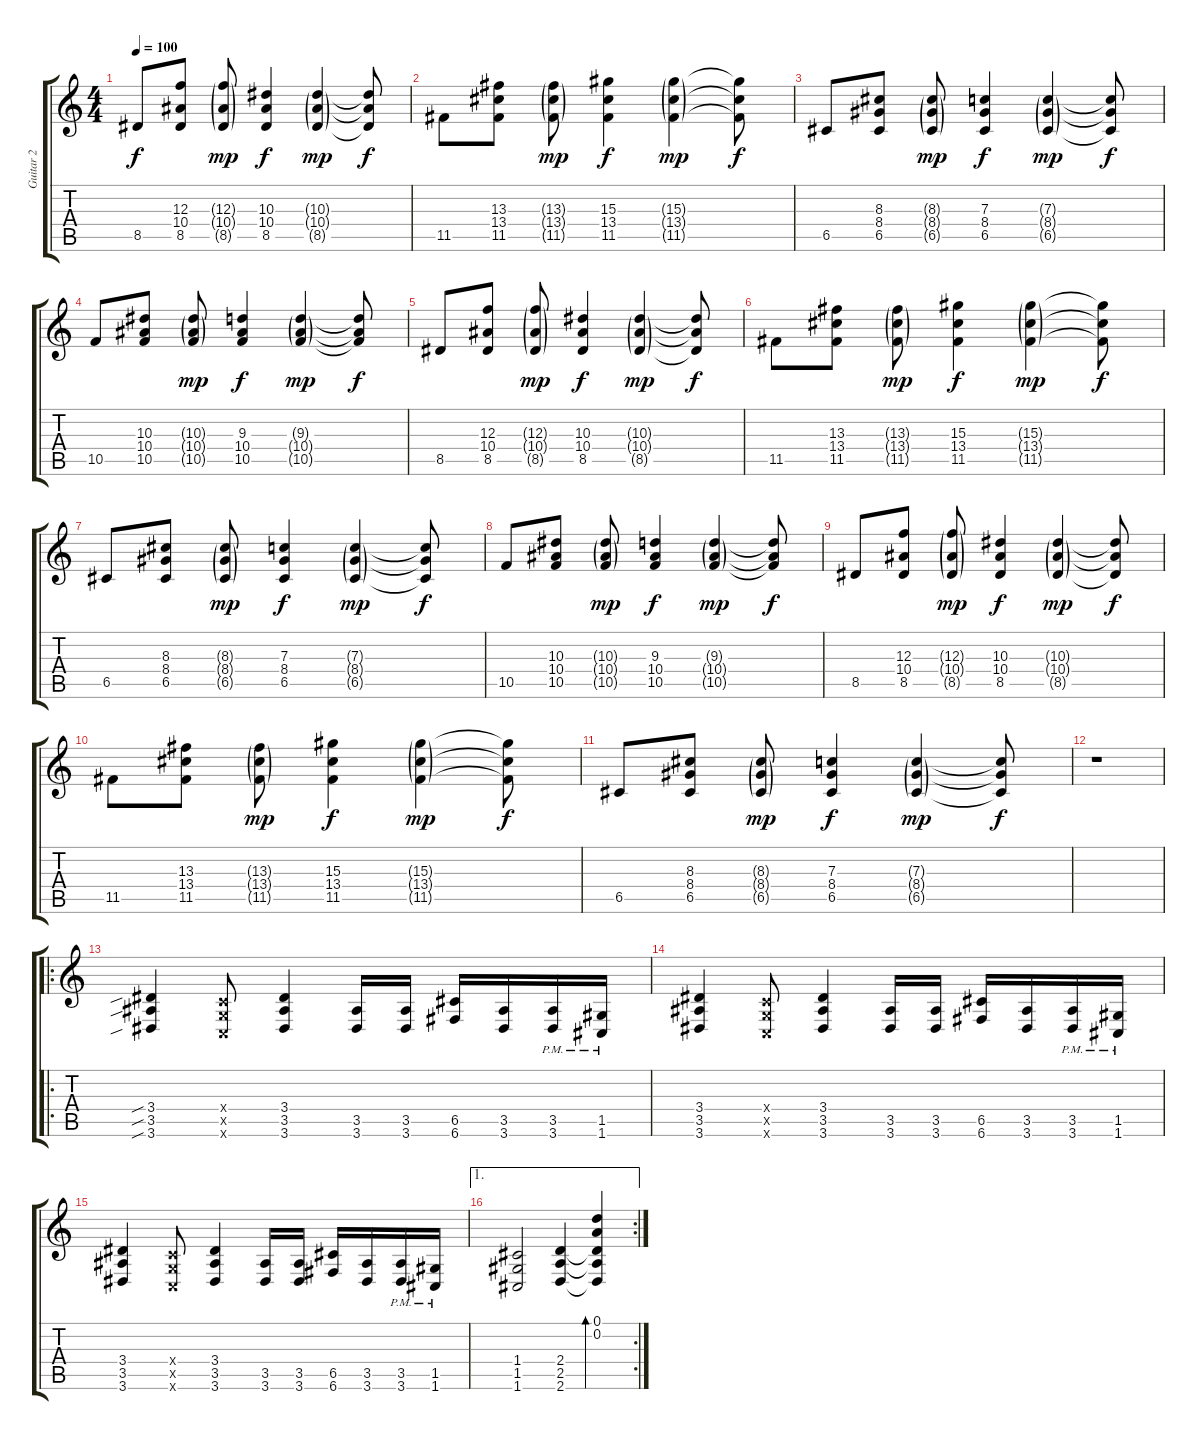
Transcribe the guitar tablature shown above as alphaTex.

\track ("Guitar 2" "Guitar 2") {instrument distortionguitar}
\staff {score tabs}
\tuning (D4 A3 F3 C3 G2 C2) {hide}
\ts (4 4)
\tempo 100
\clef g2
\ks c
8.5.8{dy f} (12.3 10.4 8.5).8 (12.3{g} 10.4{g} 8.5{g}).8{dy mp} (10.3 10.4 8.5).4{dy f} (10.3{g} 10.4{g} 8.5{g}).4{dy mp} (10.3{t} 10.4{t} 8.5{t}).8{dy f} |
11.5.8 (13.3 13.4 11.5).8 (13.3{g} 13.4{g} 11.5{g}).8{dy mp} (15.3 13.4 11.5).4{dy f} (15.3{g} 13.4{g} 11.5{g}).4{dy mp} (15.3{t} 13.4{t} 11.5{t}).8{dy f} |
6.5.8 (8.3 8.4 6.5).8 (8.3{g} 8.4{g} 6.5{g}).8{dy mp} (7.3 8.4 6.5).4{dy f} (7.3{g} 8.4{g} 6.5{g}).4{dy mp} (7.3{t} 8.4{t} 6.5{t}).8{dy f} |
10.5.8 (10.3 10.4 10.5).8 (10.3{g} 10.4{g} 10.5{g}).8{dy mp} (9.3 10.4 10.5).4{dy f} (9.3{g} 10.4{g} 10.5{g}).4{dy mp} (9.3{t} 10.4{t} 10.5{t}).8{dy f} |
8.5.8 (12.3 10.4 8.5).8 (12.3{g} 10.4{g} 8.5{g}).8{dy mp} (10.3 10.4 8.5).4{dy f} (10.3{g} 10.4{g} 8.5{g}).4{dy mp} (10.3{t} 10.4{t} 8.5{t}).8{dy f} |
11.5.8 (13.3 13.4 11.5).8 (13.3{g} 13.4{g} 11.5{g}).8{dy mp} (15.3 13.4 11.5).4{dy f} (15.3{g} 13.4{g} 11.5{g}).4{dy mp} (15.3{t} 13.4{t} 11.5{t}).8{dy f} |
6.5.8 (8.3 8.4 6.5).8 (8.3{g} 8.4{g} 6.5{g}).8{dy mp} (7.3 8.4 6.5).4{dy f} (7.3{g} 8.4{g} 6.5{g}).4{dy mp} (7.3{t} 8.4{t} 6.5{t}).8{dy f} |
10.5.8 (10.3 10.4 10.5).8 (10.3{g} 10.4{g} 10.5{g}).8{dy mp} (9.3 10.4 10.5).4{dy f} (9.3{g} 10.4{g} 10.5{g}).4{dy mp} (9.3{t} 10.4{t} 10.5{t}).8{dy f} |
8.5.8 (12.3 10.4 8.5).8 (12.3{g} 10.4{g} 8.5{g}).8{dy mp} (10.3 10.4 8.5).4{dy f} (10.3{g} 10.4{g} 8.5{g}).4{dy mp} (10.3{t} 10.4{t} 8.5{t}).8{dy f} |
11.5.8 (13.3 13.4 11.5).8 (13.3{g} 13.4{g} 11.5{g}).8{dy mp} (15.3 13.4 11.5).4{dy f} (15.3{g} 13.4{g} 11.5{g}).4{dy mp} (15.3{t} 13.4{t} 11.5{t}).8{dy f} |
6.5.8 (8.3 8.4 6.5).8 (8.3{g} 8.4{g} 6.5{g}).8{dy mp} (7.3 8.4 6.5).4{dy f} (7.3{g} 8.4{g} 6.5{g}).4{dy mp} (7.3{t} 8.4{t} 6.5{t}).8{dy f} |
r.1{instrument distortionguitar} |
\ro
(3.4{sib} 3.5{sib} 3.6{sib}).4 (0.4{x} 0.5{x} 0.6{x}).8 (3.4 3.5 3.6).4 (3.5 3.6).16 (3.5 3.6).16 (6.5 6.6).16 (3.5 3.6).16 (3.5{pm} 3.6{pm}).16 (1.5{pm} 1.6{pm}).16 |
(3.4 3.5 3.6).4 (0.4{x} 0.5{x} 0.6{x}).8 (3.4 3.5 3.6).4 (3.5 3.6).16 (3.5 3.6).16 (6.5 6.6).16 (3.5 3.6).16 (3.5{pm} 3.6{pm}).16 (1.5{pm} 1.6{pm}).16 |
(3.4 3.5 3.6).4 (0.4{x} 0.5{x} 0.6{x}).8 (3.4 3.5 3.6).4 (3.5 3.6).16 (3.5 3.6).16 (6.5 6.6).16 (3.5 3.6).16 (3.5{pm} 3.6{pm}).16 (1.5{pm} 1.6{pm}).16 |
\ae 1
\rc 2
(1.4 1.5 1.6).2 (2.4 2.5 2.6).4 (0.1 0.2 2.4{t} 2.5{t} 2.6{t}).4{bd 60}
